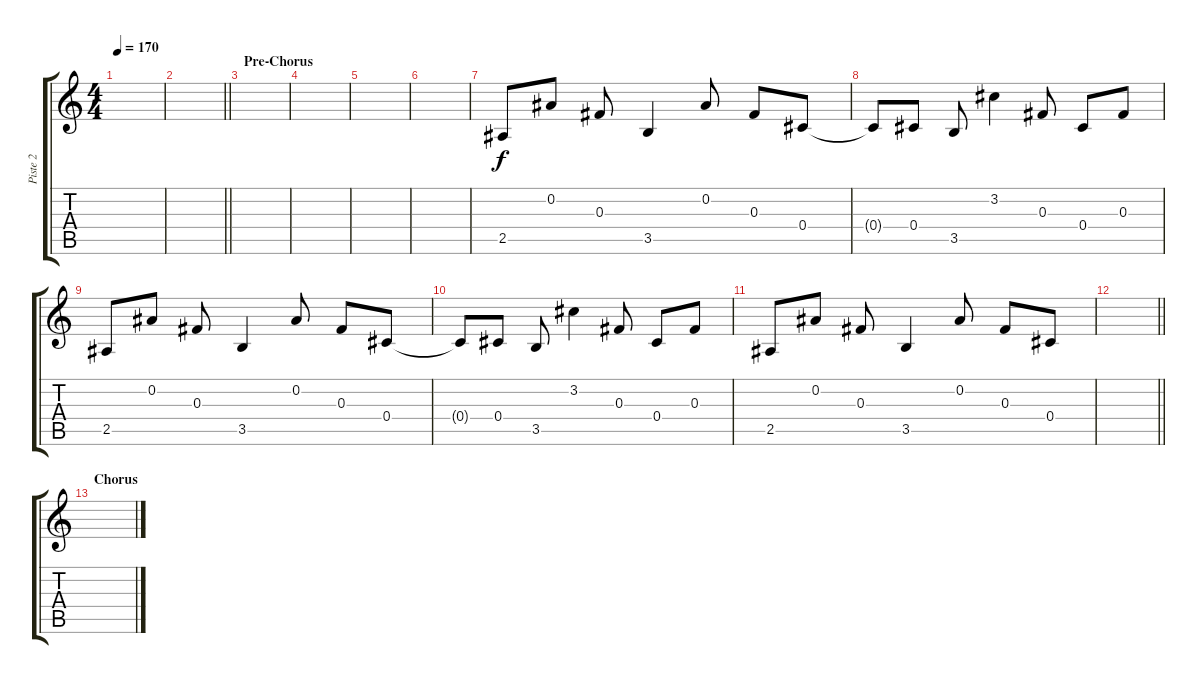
\track ("Piste 2" "Piste 2") {instrument distortionguitar}
\staff {score tabs}
\tuning (Eb4 Bb3 Gb3 Db3 Ab2 Eb2) {hide}
\ts (4 4)
\tempo 170
\clef g2
\ks c
|
\barLineRight lightlight
|
\section ("" "Pre-Chorus")
|
|
|
|
2.5.8{volume 10 balance 6} 0.2.8 0.3.8 3.5.4 0.2.8 0.3.8 0.4.8 |
0.4{t}.8 0.4.8 3.5.8 3.2.4 0.3.8 0.4.8 0.3.8 |
2.5.8 0.2.8 0.3.8 3.5.4 0.2.8 0.3.8 0.4.8 |
0.4{t}.8 0.4.8 3.5.8 3.2.4 0.3.8 0.4.8 0.3.8 |
2.5.8 0.2.8 0.3.8 3.5.4 0.2.8 0.3.8 0.4.8 |
\barLineRight lightlight
|
\section ("" "Chorus")
